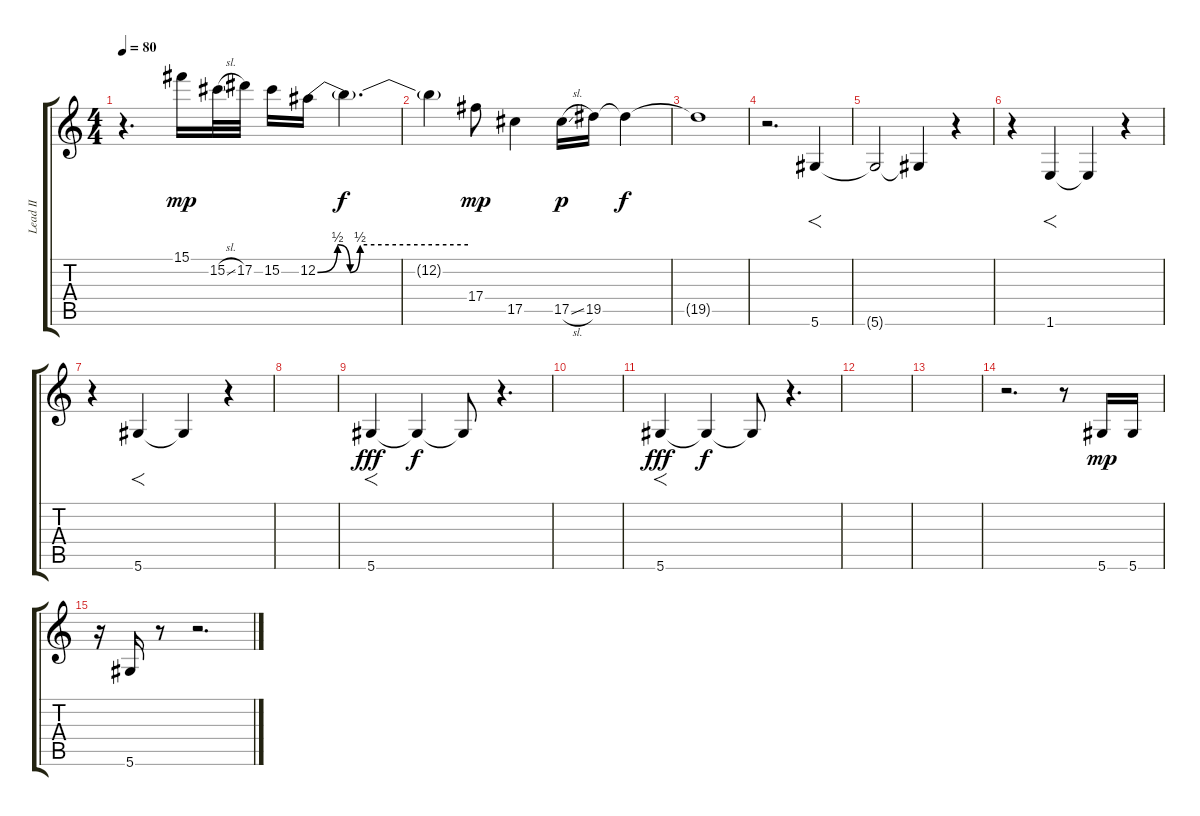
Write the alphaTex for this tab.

\track ("Lead II" "Lead II") {instrument electricguitarjazz}
\staff {score tabs}
\tuning (Eb4 Bb3 Gb3 Db3 Ab2 Eb2) {hide}
\ts (4 4)
\tempo 80
\clef g2
\ks c
r.4{d dy f} 15.1.16{dy mp} 15.2{sl}.32 17.2.32 15.2.16 12.2{be (custom 0 0 8 2 13 0 17 2 60 2)}.16 12.2{t}.4{d dy f} |
12.2{t}.4 17.4.8{dy mp} 17.5.4 17.5{sl}.16{dy p} 19.5.16 19.5{t}.4{dy f} |
19.5{t}.1 |
r.2{d volume 16 instrument acousticbass} 5.6.4{f} |
5.6{t}.2 5.6{t}.4{volume 3} r.4 |
r.4{volume 12} 1.6.4{f} 1.6{t}.4 r.4 |
r.4 5.6.4{f} 5.6{t}.4 r.4 |
|
5.6.4{f dy fff volume 16} 5.6{t}.4{dy f} 5.6{t}.8 r.4{d} |
|
5.6.4{f dy fff volume 11} 5.6{t}.4{dy f} 5.6{t}.8 r.4{d} |
|
|
r.2{d volume 9} r.8 5.6.16{dy mp} 5.6.16 |
r.16 5.6.16 r.8 r.2{d}
